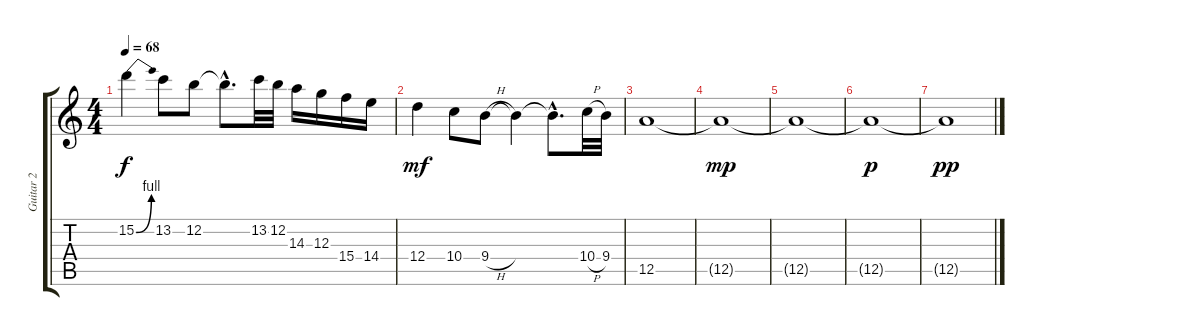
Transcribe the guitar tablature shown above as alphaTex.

\track ("Guitar 2" "Guitar 2") {instrument distortionguitar}
\staff {score tabs}
\tuning (E4 B3 G3 D3 A2 D2) {hide}
\ts (4 4)
\tempo 68
\clef g2
\ks c
15.2{be (bend 0 0 60 4)}.4{dy f} 13.2.8 12.2.8 12.2{hac t}.8{d} 13.2.32 12.2.32 14.3.16 12.3.16 15.4.16 14.4.16 |
12.4.4{dy mf} 10.4.8 9.4{h}.8 9.4{t}.4 9.4{hac t}.8{d} 10.4{h}.32 9.4.32 |
12.5.1 |
12.5{t}.1{dy mp} |
12.5{t}.1 |
12.5{t}.1{dy p} |
12.5{t}.1{dy pp}
